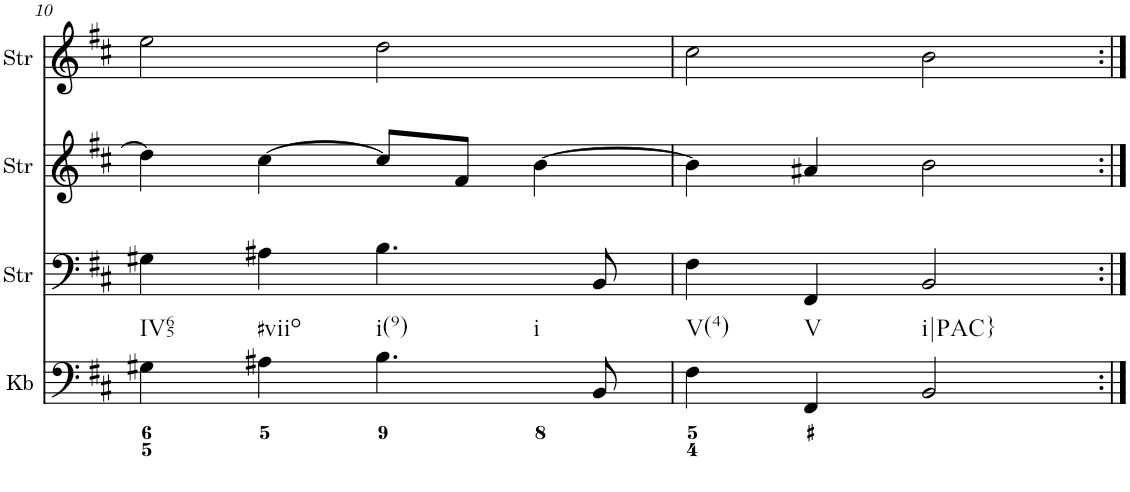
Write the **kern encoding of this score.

**kern	**kern	**kern	**kern
*part4	*part3	*part2	*part1
*staff4	*staff3	*staff2	*staff1
*I"Keyboard	*I"StringInstrument	*I"StringInstrument	*I"StringInstrument
*I'Kb	*I'Str	*I'Str	*I'Str
!!LO:PB:g=z
*clefF4	*clefF4	*clefG2	*clefG2
*k[f#c#]	*k[f#c#]	*k[f#c#]	*k[f#c#]
*M4/4	*M4/4	*M4/4	*M4/4
=10	=10	=10	=10
!LO:TX:b:t=IV65	!	!	!
4G#X\	4G#X\	4dd\]	2ee\
!LO:TX:b:t=#viio	!	!	!
4A#X\	4A#X\	[4cc#\	.
!LO:TX:b:t=i(9)	!	!	!
!LO:TX:b:t=i	!	!	!
4.B\	4.B\	8cc#/L]	2dd\
.	.	8f#/J	.
.	.	[4b\	.
8BB/	8BB/	.	.
=11	=11	=11	=11
!LO:TX:b:t=V(4)	!	!	!
4F#\	4F#\	4b\]	2cc#\
!LO:TX:b:t=V	!	!	!
4FF#/	4FF#/	4a#X/	.
!LO:TX:b:t=i|PAC}	!	!	!
2BB/	2BB/	2b\	2b\
=:|!	=:|!	=:|!	=:|!
*-	*-	*-	*-
